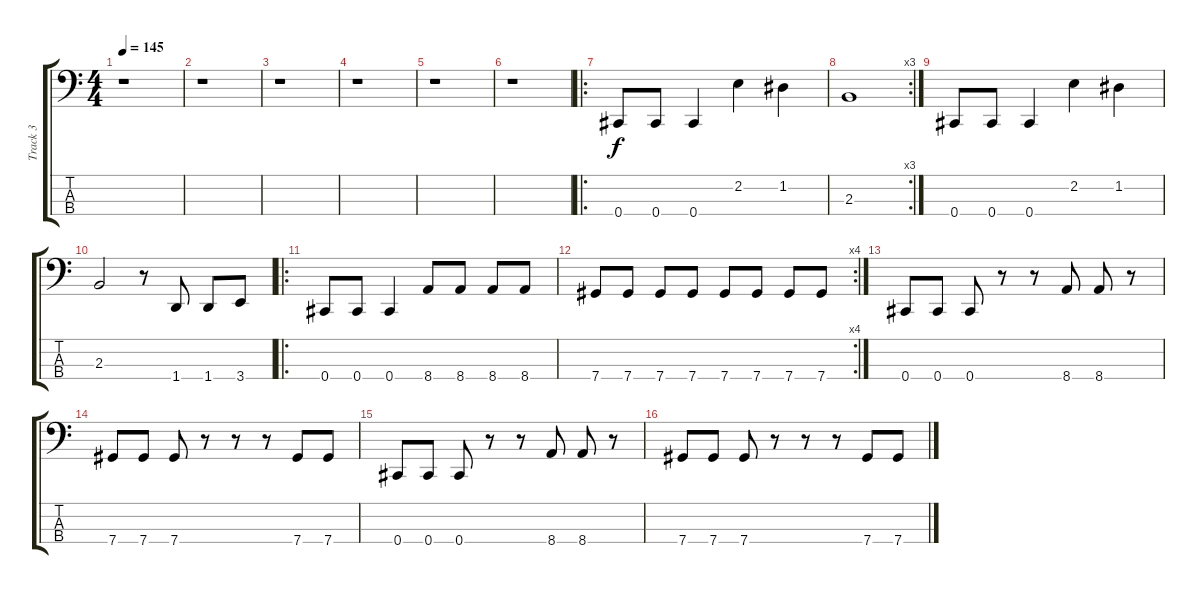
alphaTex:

\track ("Track 3" "Track 3") {instrument electricbassfinger}
\staff {score tabs}
\tuning (G2 D2 A1 Db1) {hide}
\ts (4 4)
\tempo 145
\clef f4
\ks c
r.1{dy f instrument electricbassfinger} |
r.1 |
r.1 |
r.1 |
r.1 |
r.1 |
\ro
0.4.8 0.4.8 0.4.4 2.2.4 1.2.4 |
\rc 3
2.3.1 |
0.4.8 0.4.8 0.4.4 2.2.4 1.2.4 |
2.3.2 r.8 1.4.8 1.4.8 3.4.8 |
\ro
0.4.8 0.4.8 0.4.4 8.4.8 8.4.8 8.4.8 8.4.8 |
\rc 4
7.4.8 7.4.8 7.4.8 7.4.8 7.4.8 7.4.8 7.4.8 7.4.8 |
0.4.8 0.4.8 0.4.8 r.8 r.8 8.4.8 8.4.8 r.8 |
7.4.8 7.4.8 7.4.8 r.8 r.8 r.8 7.4.8 7.4.8 |
0.4.8 0.4.8 0.4.8 r.8 r.8 8.4.8 8.4.8 r.8 |
7.4.8 7.4.8 7.4.8 r.8 r.8 r.8 7.4.8 7.4.8
